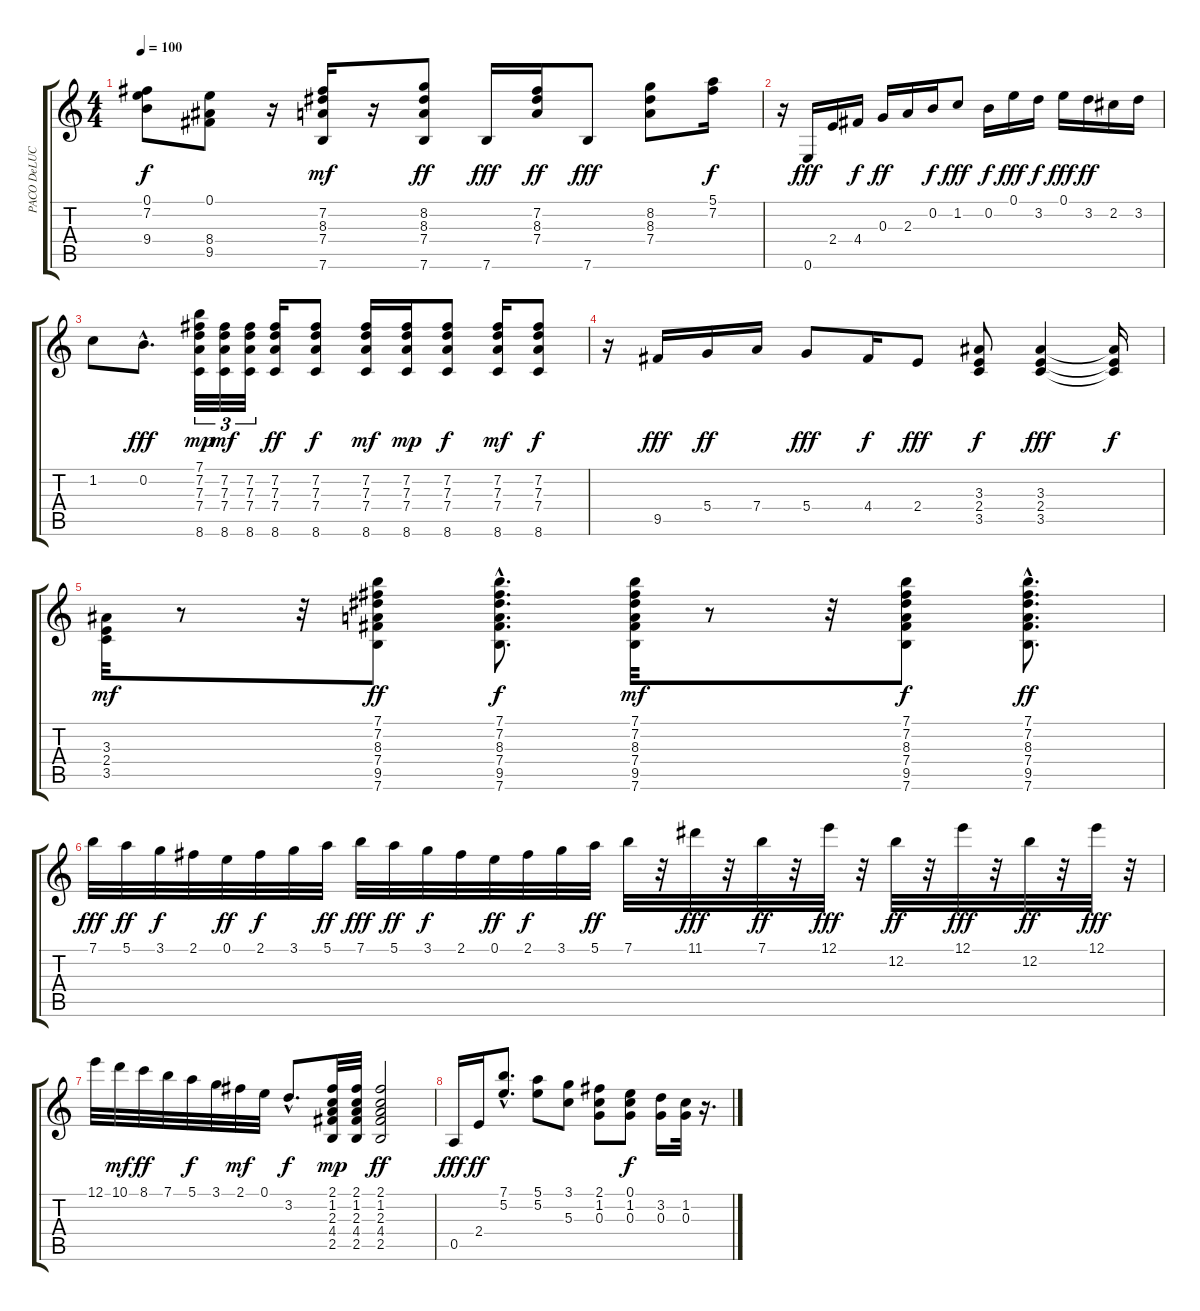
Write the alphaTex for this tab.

\track ("PACO DeLUCIA" "PACO DeLUC") {instrument acousticguitarnylon}
\staff {score tabs}
\tuning (E4 B3 G3 D3 A2 E2) {hide}
\ts (4 4)
\tempo 100
\clef g2
\ks c
(0.1 7.2 9.4).8{dy f} (0.1 8.4 9.5).8 r.16 (7.2 8.3 7.4 7.6).16{dy mf} r.16 (8.2 8.3 7.4 7.6).8{dy ff} 7.6.16{dy fff} (7.2 8.3 7.4).16{dy ff} 7.6.8{dy fff} (8.2 8.3 7.4).8 (5.1 7.2).16{dy f} |
r.16 0.6.16{dy fff} 2.4.16 4.4.16{dy f} 0.3.16{dy ff} 2.3.16 0.2.16{dy f} 1.2.8{dy fff} 0.2.16{dy f} 0.1.16{dy fff} 3.2.16{dy f} 0.1.16{dy fff} 3.2.16{dy ff} 2.2.16 3.2.16 |
1.2.8 0.2{hac}.8{d dy fff} (7.1 7.2 7.3 7.4 8.6).32{tu (3 2) dy mp} (7.2 7.3 7.4 8.6).32{tu (3 2) dy mf} (7.2 7.3 7.4 8.6).32{tu (3 2)} (7.2 7.3 7.4 8.6).16{dy ff} (7.2 7.3 7.4 8.6).8{dy f} (7.2 7.3 7.4 8.6).16{dy mf} (7.2 7.3 7.4 8.6).16{dy mp} (7.2 7.3 7.4 8.6).8{dy f} (7.2 7.3 7.4 8.6).16{dy mf} (7.2 7.3 7.4 8.6).8{dy f} |
r.16 9.5.16{dy fff} 5.4.16{dy ff} 7.4.16 5.4.8{dy fff} 4.4.16{dy f} 2.4.8{dy fff} (3.3 2.4 3.5).8{dy f} (3.3 2.4 3.5).4{dy fff} (3.3{t} 2.4{t} 3.5{t}).16{dy f} |
(3.3 2.4 3.5).32{dy mf} r.8 r.32 (7.1 7.2 8.3 7.4 9.5 7.6).8{dy ff} (7.1{hac} 7.2{hac} 8.3{hac} 7.4{hac} 9.5{hac} 7.6{hac}).8{d dy f} (7.1 7.2 8.3 7.4 9.5 7.6).32{dy mf} r.8 r.32 (7.1 7.2 8.3 7.4 9.5 7.6).8{dy f} (7.1{hac} 7.2{hac} 8.3{hac} 7.4{hac} 9.5{hac} 7.6{hac}).8{d dy ff} |
7.1.32{dy fff} 5.1.32{dy ff} 3.1.32{dy f} 2.1.32 0.1.32{dy ff} 2.1.32{dy f} 3.1.32 5.1.32{dy ff} 7.1.32{dy fff} 5.1.32{dy ff} 3.1.32{dy f} 2.1.32 0.1.32{dy ff} 2.1.32{dy f} 3.1.32 5.1.32{dy ff} 7.1.32 r.32 11.1.32{dy fff} r.32 7.1.32{dy ff} r.32 12.1.32{dy fff} r.32 12.2.32{dy ff} r.32 12.1.32{dy fff} r.32 12.2.32{dy ff} r.32 12.1.32{dy fff} r.32 |
12.1.32 10.1.32{dy mf} 8.1.32{dy ff} 7.1.32 5.1.32{dy f} 3.1.32 2.1.32{dy mf} 0.1.32 3.2{hac}.8{d dy f} (2.1 1.2 2.3 4.4 2.5).32{dy mp} (2.1 1.2 2.3 4.4 2.5).32 (2.1 1.2 2.3 4.4 2.5).2{dy ff} |
0.5.16{dy fff} 2.4.16{dy ff} (7.1{hac} 5.2{hac}).8{d} (5.1 5.2).8 (3.1 5.3).8 (2.1 1.2 0.3).8 (0.1 1.2 0.3).8{dy f} (3.2 0.3).16 (1.2 0.3).32 r.16{d}
